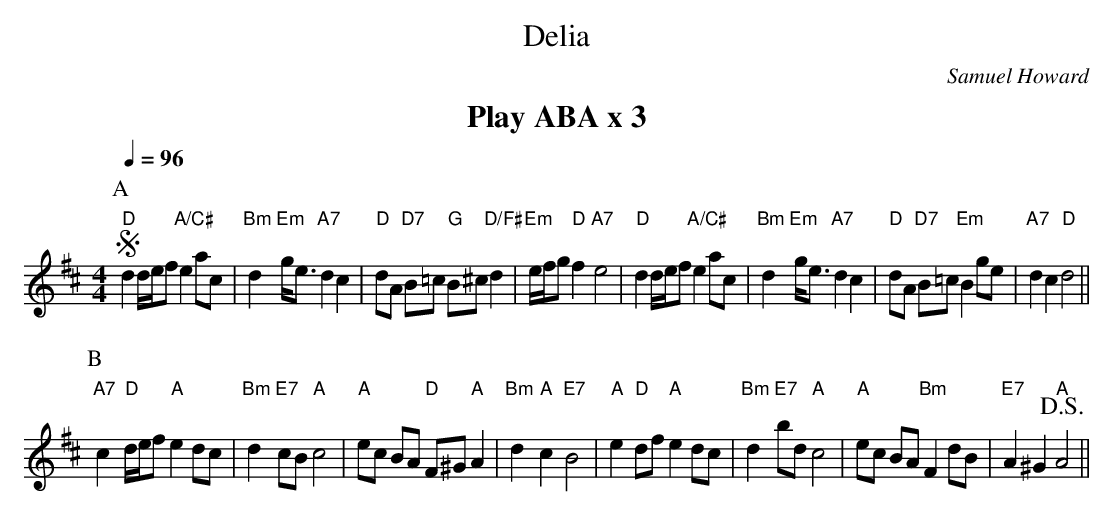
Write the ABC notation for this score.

X:1
T:Delia
C:Samuel Howard
M:4/4
L:1/8
Q:1/4=96
K:D
%%textfont Times-Roman-Bold 20
%%center Play ABA x 3
P:A
!segno! "D"d2 d/e/f "A/C#"e2 ac | "Bm"d2 "Em"g<e "A7"d2 c2 | "D"dA "D7"B=c "G"B^c "D/F#"d2 | "Em"e/f/g "D"f2 "A7"e4 |\
"D"d2 d/e/f "A/C#"e2 ac | "Bm"d2 "Em"g<e "A7"d2 c2 | "D"dA "D7"B=c "Em"B2 ge | "A7"d2 c2 "D"d4 ||
P:B
"A7"c2 "D"d/e/f "A"e2 dc | "Bm"d2 "E7"cB "A"c4 | "A"ec BA "D"F^G "A"A2 | "Bm"d2 "A"c2 "E7"B4 |\
"A"e2 "D"df "A"e2 dc | "Bm"d2 "E7"bd "A"c4 | "A"ec BA "Bm"F2 dB | "E7"A2 ^G2 "A"!D.S.! A4 ||
